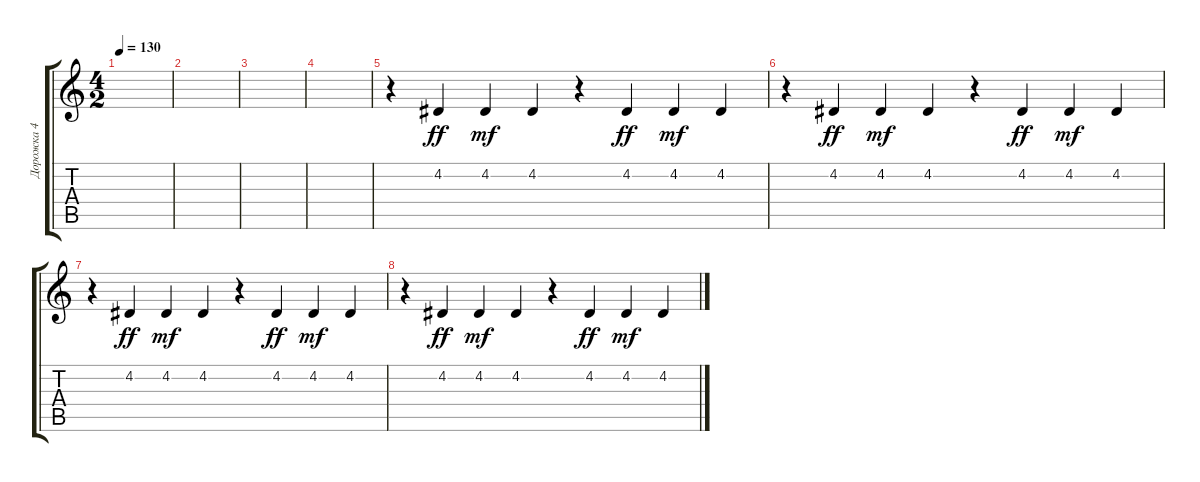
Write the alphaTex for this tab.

\track ("Дорожка 4" "Дорожка 4") {instrument steeldrums}
\staff {score tabs}
\tuning (E4 B3 G3 D3 A2 E2) {hide}
\ts (4 2)
\tempo 130
\clef g2
\ks c
|
|
|
|
r.4 4.2.4{dy ff} 4.2.4{dy mf} 4.2.4 r.4 4.2.4{dy ff} 4.2.4{dy mf} 4.2.4 |
r.4 4.2.4{dy ff} 4.2.4{dy mf} 4.2.4 r.4 4.2.4{dy ff} 4.2.4{dy mf} 4.2.4 |
r.4 4.2.4{dy ff} 4.2.4{dy mf} 4.2.4 r.4 4.2.4{dy ff} 4.2.4{dy mf} 4.2.4 |
r.4 4.2.4{dy ff} 4.2.4{dy mf} 4.2.4 r.4 4.2.4{dy ff} 4.2.4{dy mf} 4.2.4
